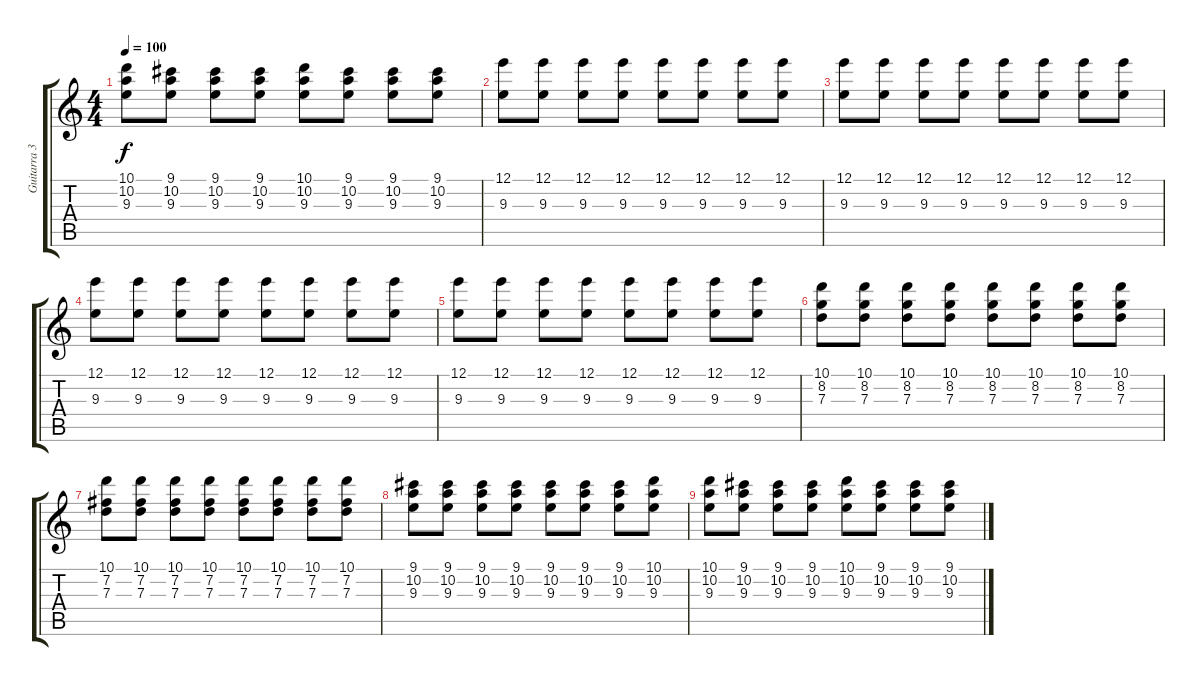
\track ("Guitarra 3" "Guitarra 3") {instrument electricguitarclean}
\staff {score tabs}
\tuning (E4 B3 G3 D3 A2 E2) {hide}
\ts (4 4)
\tempo 100
\clef g2
\ks c
(10.1 10.2 9.3).8{dy f} (9.1 10.2 9.3).8 (9.1 10.2 9.3).8 (9.1 10.2 9.3).8 (10.1 10.2 9.3).8 (9.1 10.2 9.3).8 (9.1 10.2 9.3).8 (9.1 10.2 9.3).8 |
(12.1 9.3).8 (12.1 9.3).8 (12.1 9.3).8 (12.1 9.3).8 (12.1 9.3).8 (12.1 9.3).8 (12.1 9.3).8 (12.1 9.3).8 |
(12.1 9.3).8 (12.1 9.3).8 (12.1 9.3).8 (12.1 9.3).8 (12.1 9.3).8 (12.1 9.3).8 (12.1 9.3).8 (12.1 9.3).8 |
(12.1 9.3).8 (12.1 9.3).8 (12.1 9.3).8 (12.1 9.3).8 (12.1 9.3).8 (12.1 9.3).8 (12.1 9.3).8 (12.1 9.3).8 |
(12.1 9.3).8 (12.1 9.3).8 (12.1 9.3).8 (12.1 9.3).8 (12.1 9.3).8 (12.1 9.3).8 (12.1 9.3).8 (12.1 9.3).8 |
(10.1 8.2 7.3).8 (10.1 8.2 7.3).8 (10.1 8.2 7.3).8 (10.1 8.2 7.3).8 (10.1 8.2 7.3).8 (10.1 8.2 7.3).8 (10.1 8.2 7.3).8 (10.1 8.2 7.3).8 |
(10.1 7.2 7.3).8 (10.1 7.2 7.3).8 (10.1 7.2 7.3).8 (10.1 7.2 7.3).8 (10.1 7.2 7.3).8 (10.1 7.2 7.3).8 (10.1 7.2 7.3).8 (10.1 7.2 7.3).8 |
(9.1 10.2 9.3).8 (9.1 10.2 9.3).8 (9.1 10.2 9.3).8 (9.1 10.2 9.3).8 (9.1 10.2 9.3).8 (9.1 10.2 9.3).8 (9.1 10.2 9.3).8 (10.1 10.2 9.3).8 |
(10.1 10.2 9.3).8 (9.1 10.2 9.3).8 (9.1 10.2 9.3).8 (9.1 10.2 9.3).8 (10.1 10.2 9.3).8 (9.1 10.2 9.3).8 (9.1 10.2 9.3).8 (9.1 10.2 9.3).8
